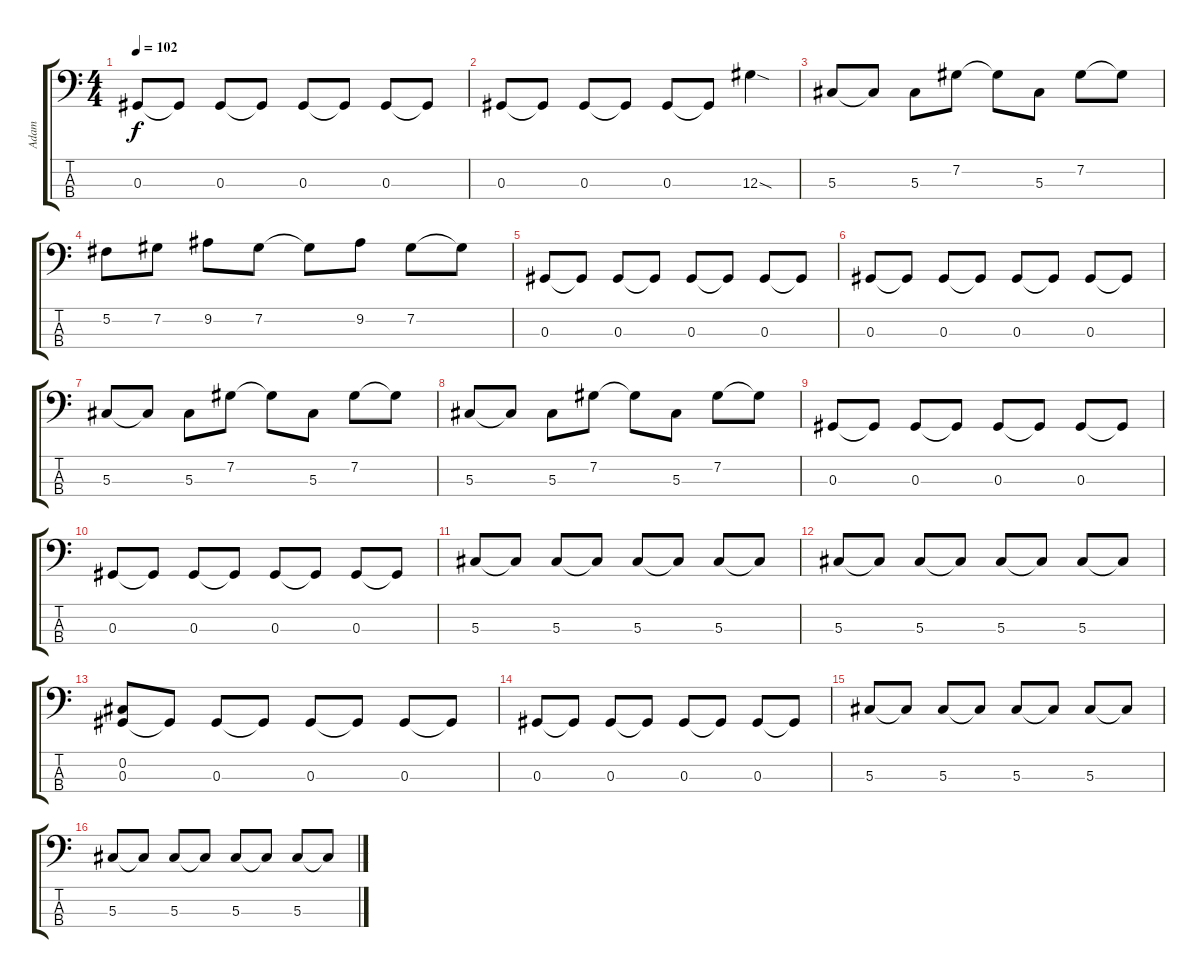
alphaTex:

\track ("Adam" "Adam") {instrument electricbassfinger}
\staff {score tabs}
\tuning (Gb2 Db2 Ab1 Db1) {hide}
\ts (4 4)
\tempo 102
\clef f4
\ks c
0.3.8{dy f} 0.3{t}.8 0.3.8 0.3{t}.8 0.3.8 0.3{t}.8 0.3.8 0.3{t}.8 |
0.3.8 0.3{t}.8 0.3.8 0.3{t}.8 0.3.8 0.3{t}.8 12.3{sod}.4 |
5.3.8 5.3{t}.8 5.3.8 7.2.8 7.2{t}.8 5.3.8 7.2.8 7.2{t}.8 |
5.2.8 7.2.8 9.2.8 7.2.8 7.2{t}.8 9.2.8 7.2.8 7.2{t}.8 |
0.3.8 0.3{t}.8 0.3.8 0.3{t}.8 0.3.8 0.3{t}.8 0.3.8 0.3{t}.8 |
0.3.8 0.3{t}.8 0.3.8 0.3{t}.8 0.3.8 0.3{t}.8 0.3.8 0.3{t}.8 |
5.3.8 5.3{t}.8 5.3.8 7.2.8 7.2{t}.8 5.3.8 7.2.8 7.2{t}.8 |
5.3.8 5.3{t}.8 5.3.8 7.2.8 7.2{t}.8 5.3.8 7.2.8 7.2{t}.8 |
0.3.8 0.3{t}.8 0.3.8 0.3{t}.8 0.3.8 0.3{t}.8 0.3.8 0.3{t}.8 |
0.3.8 0.3{t}.8 0.3.8 0.3{t}.8 0.3.8 0.3{t}.8 0.3.8 0.3{t}.8 |
5.3.8 5.3{t}.8 5.3.8 5.3{t}.8 5.3.8 5.3{t}.8 5.3.8 5.3{t}.8 |
5.3.8 5.3{t}.8 5.3.8 5.3{t}.8 5.3.8 5.3{t}.8 5.3.8 5.3{t}.8 |
(0.2 0.3).8 0.3{t}.8 0.3.8 0.3{t}.8 0.3.8 0.3{t}.8 0.3.8 0.3{t}.8 |
0.3.8 0.3{t}.8 0.3.8 0.3{t}.8 0.3.8 0.3{t}.8 0.3.8 0.3{t}.8 |
5.3.8 5.3{t}.8 5.3.8 5.3{t}.8 5.3.8 5.3{t}.8 5.3.8 5.3{t}.8 |
5.3.8 5.3{t}.8 5.3.8 5.3{t}.8 5.3.8 5.3{t}.8 5.3.8 5.3{t}.8
